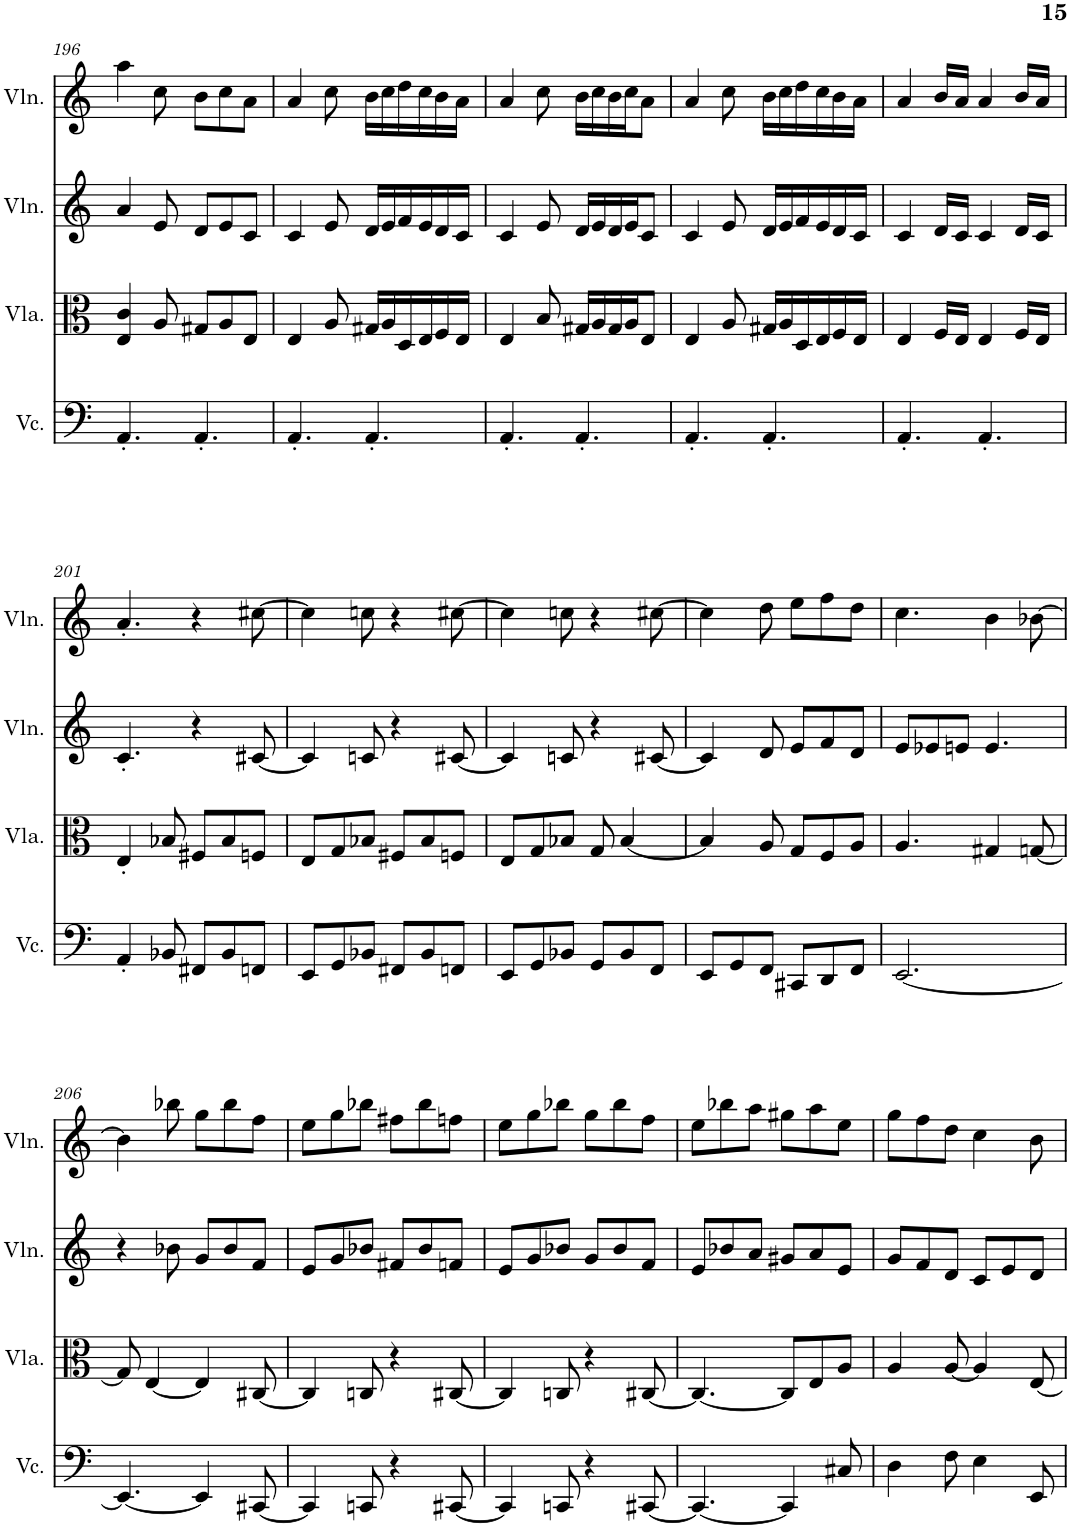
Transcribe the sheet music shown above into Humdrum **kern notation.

**kern	**kern	**kern	**kern
*part4	*part3	*part2	*part1
*staff4	*staff3	*staff2	*staff1
*I"Violoncello, four	*I"Viola, three	*I"Violin, two	*I"Violin, one
*I'Vc.	*I'Vla.	*I'Vln.	*I'Vln.
!!LO:PB:g=z
*clefF4	*clefC3	*clefG2	*clefG2
*k[]	*k[]	*k[]	*k[]
*M6/8	*M6/8	*M6/8	*M6/8
=196	=196	=196	=196
4.AA'/	4E/ 4c/	4a/	4aa\
.	8A/	8e/	8cc\
4.AA'/	8G#X/L	8d/L	8b\L
.	8A/	8e/	8cc\
.	8E/J	8c/J	8a\J
=197	=197	=197	=197
4.AA'/	4E/	4c/	4a/
.	8A/	8e/	8cc\
4.AA'/	16G#X/LL	16d/LL	16b\LL
.	16A/	16e/	16cc\
.	16D/	16f/	16dd\
.	16E/	16e/	16cc\
.	16F/	16d/	16b\
.	16E/JJ	16c/JJ	16a\JJ
=198	=198	=198	=198
4.AA'/	4E/	4c/	4a/
.	8B/	8e/	8cc\
4.AA'/	16G#X/LL	16d/LL	16b\LL
.	16A/	16e/	16cc\
.	16G#/	16d/	16b\
.	16A/J	16e/J	16cc\J
.	8E/J	8c/J	8a\J
=199	=199	=199	=199
4.AA'/	4E/	4c/	4a/
.	8A/	8e/	8cc\
4.AA'/	16G#X/LL	16d/LL	16b\LL
.	16A/	16e/	16cc\
.	16D/	16f/	16dd\
.	16E/	16e/	16cc\
.	16F/	16d/	16b\
.	16E/JJ	16c/JJ	16a\JJ
=200	=200	=200	=200
4.AA'/	4E/	4c/	4a/
.	16F/LL	16d/LL	16b/LL
.	16E/JJ	16c/JJ	16a/JJ
4.AA'/	4E/	4c/	4a/
.	16F/LL	16d/LL	16b/LL
.	16E/JJ	16c/JJ	16a/JJ
!!LO:LB:g=z
=201	=201	=201	=201
4AA'/	4E'/	4.c'/	4.a'/
8BB-X/	8B-X/	.	.
8FF#X/L	8F#X/L	4r	4r
8BB-/	8B-/	.	.
8FFn/J	8Fn/J	[8c#X/	[8cc#X\
=202	=202	=202	=202
8EE/L	8E/L	4c#/]	4cc#\]
8GG/	8G/	.	.
8BB-X/J	8B-X/J	8cn/	8ccn\
8FF#X/L	8F#X/L	4r	4r
8BB-/	8B-/	.	.
8FFn/J	8Fn/J	[8c#X/	[8cc#X\
=203	=203	=203	=203
8EE/L	8E/L	4c#/]	4cc#\]
8GG/	8G/	.	.
8BB-X/J	8B-X/J	8cn/	8ccn\
8GG/L	8G/	4r	4r
8BB-/	[4B-/	.	.
8FF/J	.	[8c#X/	[8cc#X\
=204	=204	=204	=204
8EE/L	4B-/]	4c#/]	4cc#\]
8GG/	.	.	.
8FF/J	8A/	8d/	8dd\
8CC#X/L	8G/L	8e/L	8ee\L
8DD/	8F/	8f/	8ff\
8FF/J	8A/J	8d/J	8dd\J
=205	=205	=205	=205
[2.EE/	4.A/	8e/L	4.cc\
.	.	8e-X/	.
.	.	8en/J	.
.	4G#X/	4.e/	4b\
.	[8Gn/	.	[8b-X\
!!LO:LB:g=z
=206	=206	=206	=206
4.EE/_	8G/]	4r	4b-\]
.	[4E/	.	.
.	.	8b-X\	8bb-X\
4EE/]	4E/]	8g/L	8gg\L
.	.	8b-/	8bb-\
[8CC#X/	[8C#X/	8f/J	8ff\J
=207	=207	=207	=207
4CC#/]	4C#/]	8e/L	8ee\L
.	.	8g/	8gg\
8CCn/	8Cn/	8b-X/J	8bb-X\J
4r	4r	8f#X/L	8ff#X\L
.	.	8b-/	8bb-\
[8CC#X/	[8C#X/	8fn/J	8ffn\J
=208	=208	=208	=208
4CC#/]	4C#/]	8e/L	8ee\L
.	.	8g/	8gg\
8CCn/	8Cn/	8b-X/J	8bb-X\J
4r	4r	8g/L	8gg\L
.	.	8b-/	8bb-\
[8CC#X/	[8C#X/	8f/J	8ff\J
=209	=209	=209	=209
4.CC#/_	4.C#/_	8e/L	8ee\L
.	.	8b-X/	8bb-X\
.	.	8a/J	8aa\J
4CC#/]	8C#/L]	8g#X/L	8gg#X\L
.	8E/	8a/	8aa\
8C#X/	8A/J	8e/J	8ee\J
=210	=210	=210	=210
4D\	4A/	8g/L	8gg\L
.	.	8f/	8ff\
8F\	[8A/	8d/J	8dd\J
4E\	4A/]	8c/L	4cc\
.	.	8e/	.
8EE/	[8E/	8d/J	8b\
=	=	=	=
*-	*-	*-	*-
